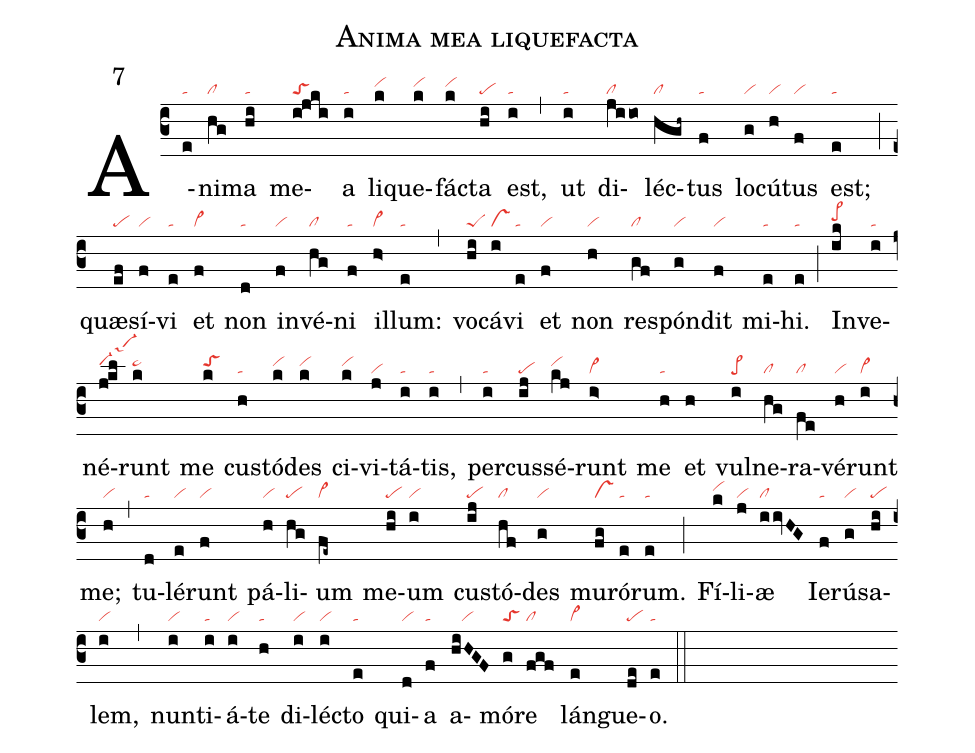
name:Anima mea liquefacta;
mode:7;
nabc-lines:1;
%%
(c3)
A(e|ta)ni(hg|cl)ma(hi|ta) me(i!jki|toS)a(i|ta) li(k|vihi)que(k|vihi)fác(k|vihi)ta(hi|pe) est,(i|ta) (,)
ut(i|ta) di(jiio|cl)léc(hgh~|cl)tus(f|ta) lo(g|vi)cú(h|vi)tus(f|vi) est;(e|ta) (;)
quæ(ef|pe)sí(f|vi)vi(e|ta) et(f|vi>) non(d|ta) in(f|vi)vé(hg|cl)ni(f|ta) il(h>|vi>)lum:(e|ta) (,)
vo(hi|peS)cá(i|vs)vi(e|ta) et(f|vi) non(h|vi) res(gf|cl)pón(g|vi)dit(f|vi) mi(e|ta)hi.(e|ta) (;)
In(ik|pe>hi)ve(i|ta)né(j!kl|saM3hi)runt(k|ta>hi) me(k|toShi) cus(h|ta)tó(k|vihi)des(k|vihi) ci(k|vihi)vi(j|vi)tá(i|ta)tis,(i|ta) (,)
per(i|ta)cus(ij|pe)sé(kj|vihi)runt(i>|vi>) me(h|ta) et(h) vul(i|pe>)ne(hg|cl)ra(fe|cl)vé(h|vi)runt(i|vi>) me;(h|vi) (,)
tu(d|ta)lé(e|vi)runt(f|vi) pá(h|vi)li(hg|pe)um(fe~|vi>) me(hi|pe)um(i|vi) cus(ij|pe)tó(hf|cl)des(g|vi) mu(fg|vs)ró(e|ta)rum.(e|ta) (;)
Fí(k|vihi)li(j|vi)æ(iivHG|cl) Ie(f|ta)rú(g|vi)sa(hi|pe)lem,(i|vi) (,)
nun(i|vi)ti(i|ta)á(i|vi)te(h|ta) di(i|vi)léc(i|vi)to(e|ta) qui(d|vi)a(f|ta) a(hiHGF|///vi)mó(g|toS)re(fgf|cl) lán(e|vi>)gue(de|pe)o.(e|ta) (::)
